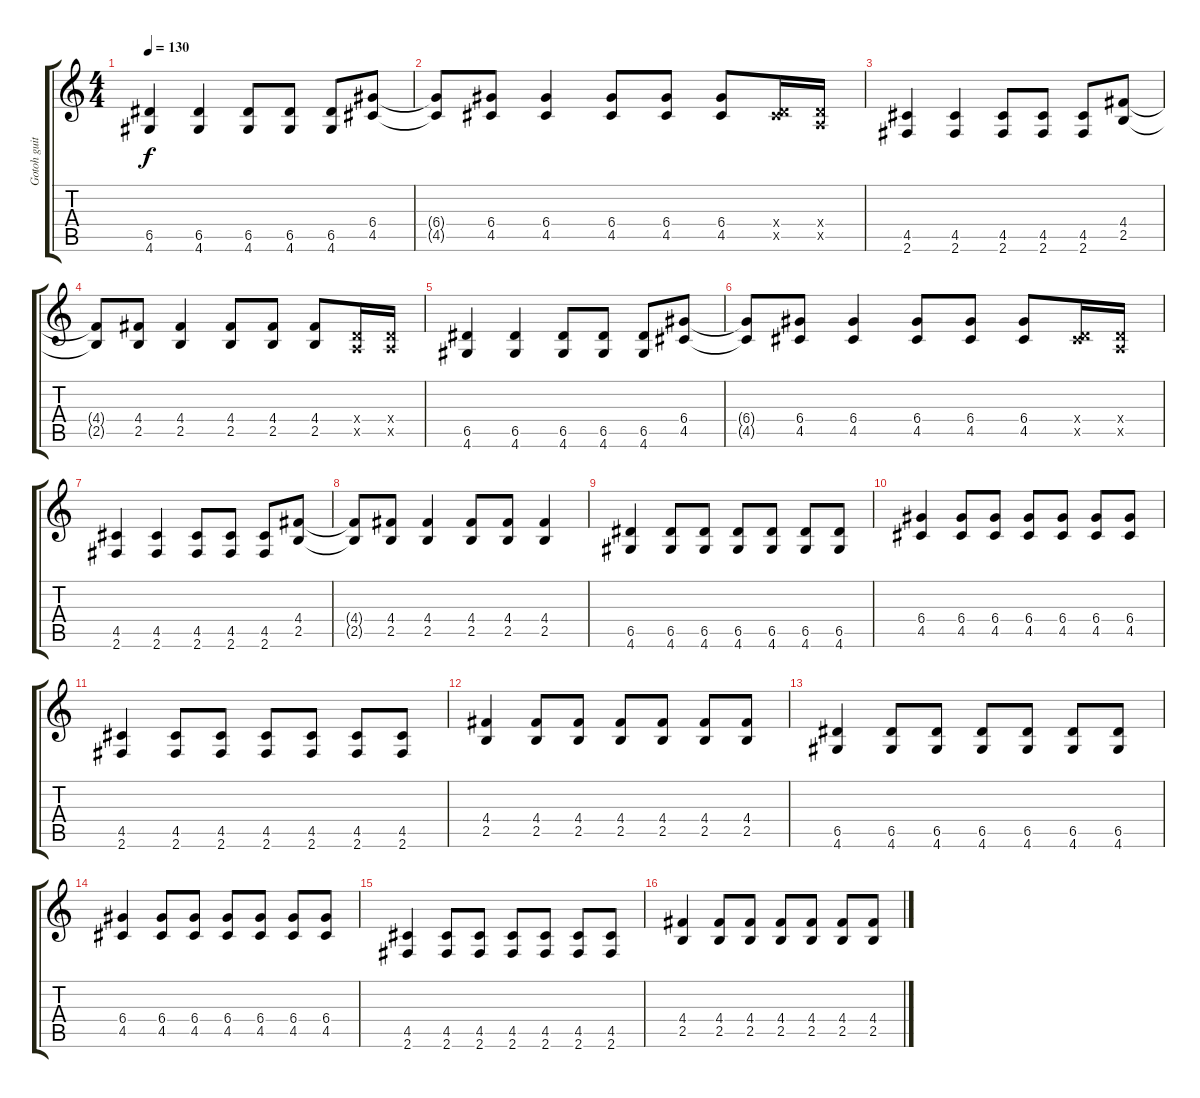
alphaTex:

\track ("Gotoh guitar" "Gotoh guit") {instrument distortionguitar}
\staff {score tabs}
\tuning (E4 B3 G3 D3 A2 E2) {hide}
\ts (4 4)
\tempo 130
\clef g2
\ks c
(6.5 4.6).4{dy f} (6.5 4.6).4 (6.5 4.6).8 (6.5 4.6).8 (6.5 4.6).8 (6.4 4.5).8 |
(6.4{t} 4.5{t}).8 (6.4 4.5).8 (6.4 4.5).4 (6.4 4.5).8 (6.4 4.5).8 (6.4 4.5).8 (0.4{x} 4.5{x}).16 (0.4{x} 0.5{x}).16 |
(4.5 2.6).4 (4.5 2.6).4 (4.5 2.6).8 (4.5 2.6).8 (4.5 2.6).8 (4.4 2.5).8 |
(4.4{t} 2.5{t}).8 (4.4 2.5).8 (4.4 2.5).4 (4.4 2.5).8 (4.4 2.5).8 (4.4 2.5).8 (0.4{x} 0.5{x}).16 (0.4{x} 0.5{x}).16 |
(6.5 4.6).4 (6.5 4.6).4 (6.5 4.6).8 (6.5 4.6).8 (6.5 4.6).8 (6.4 4.5).8 |
(6.4{t} 4.5{t}).8 (6.4 4.5).8 (6.4 4.5).4 (6.4 4.5).8 (6.4 4.5).8 (6.4 4.5).8 (0.4{x} 4.5{x}).16 (0.4{x} 0.5{x}).16 |
(4.5 2.6).4 (4.5 2.6).4 (4.5 2.6).8 (4.5 2.6).8 (4.5 2.6).8 (4.4 2.5).8 |
(4.4{t} 2.5{t}).8 (4.4 2.5).8 (4.4 2.5).4 (4.4 2.5).8 (4.4 2.5).8 (4.4 2.5).4 |
(6.5 4.6).4 (6.5 4.6).8 (6.5 4.6).8 (6.5 4.6).8 (6.5 4.6).8 (6.5 4.6).8 (6.5 4.6).8 |
(6.4 4.5).4 (6.4 4.5).8 (6.4 4.5).8 (6.4 4.5).8 (6.4 4.5).8 (6.4 4.5).8 (6.4 4.5).8 |
(4.5 2.6).4 (4.5 2.6).8 (4.5 2.6).8 (4.5 2.6).8 (4.5 2.6).8 (4.5 2.6).8 (4.5 2.6).8 |
(4.4 2.5).4 (4.4 2.5).8 (4.4 2.5).8 (4.4 2.5).8 (4.4 2.5).8 (4.4 2.5).8 (4.4 2.5).8 |
(6.5 4.6).4 (6.5 4.6).8 (6.5 4.6).8 (6.5 4.6).8 (6.5 4.6).8 (6.5 4.6).8 (6.5 4.6).8 |
(6.4 4.5).4 (6.4 4.5).8 (6.4 4.5).8 (6.4 4.5).8 (6.4 4.5).8 (6.4 4.5).8 (6.4 4.5).8 |
(4.5 2.6).4 (4.5 2.6).8 (4.5 2.6).8 (4.5 2.6).8 (4.5 2.6).8 (4.5 2.6).8 (4.5 2.6).8 |
(4.4 2.5).4 (4.4 2.5).8 (4.4 2.5).8 (4.4 2.5).8 (4.4 2.5).8 (4.4 2.5).8 (4.4 2.5).8
